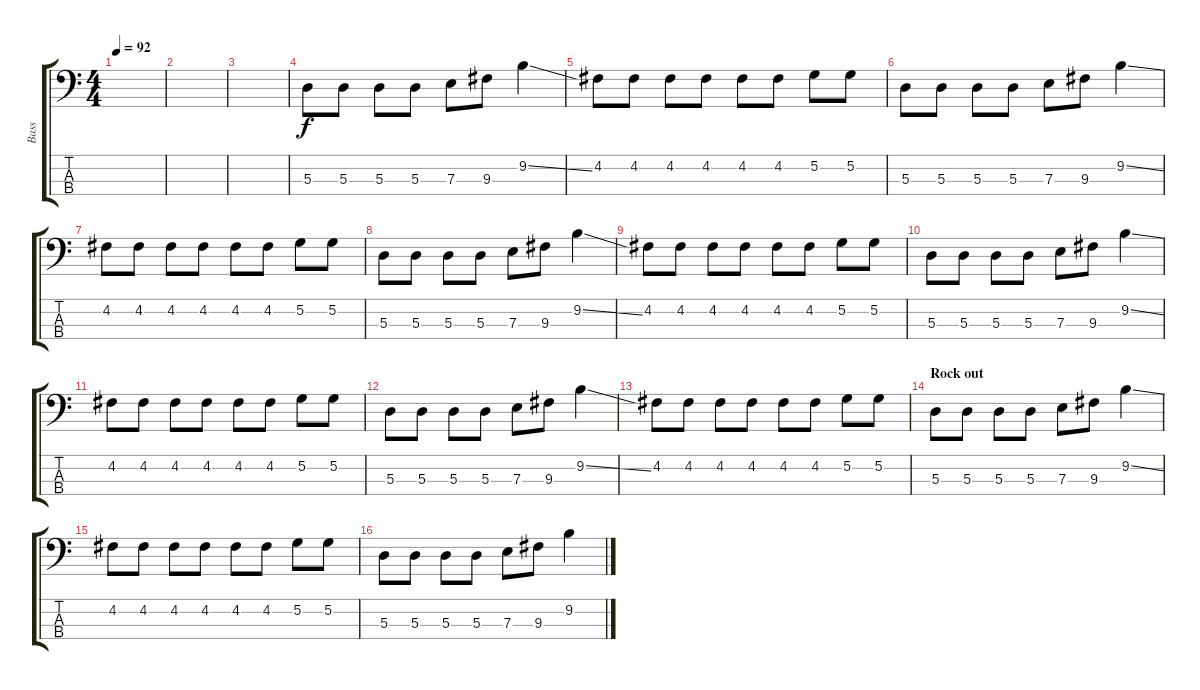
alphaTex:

\track ("Bass" "Bass") {instrument electricbassfinger}
\staff {score tabs}
\tuning (G2 D2 A1 E1) {hide}
\ts (4 4)
\tempo 92
\clef f4
\ks c
|
|
|
5.3.8 5.3.8 5.3.8 5.3.8 7.3.8 9.3.8 9.2{ss}.4 |
4.2.8 4.2.8 4.2.8 4.2.8 4.2.8 4.2.8 5.2.8 5.2.8 |
5.3.8 5.3.8 5.3.8 5.3.8 7.3.8 9.3.8 9.2{ss}.4 |
4.2.8 4.2.8 4.2.8 4.2.8 4.2.8 4.2.8 5.2.8 5.2.8 |
5.3.8 5.3.8 5.3.8 5.3.8 7.3.8 9.3.8 9.2{ss}.4 |
4.2.8 4.2.8 4.2.8 4.2.8 4.2.8 4.2.8 5.2.8 5.2.8 |
5.3.8 5.3.8 5.3.8 5.3.8 7.3.8 9.3.8 9.2{ss}.4 |
4.2.8 4.2.8 4.2.8 4.2.8 4.2.8 4.2.8 5.2.8 5.2.8 |
5.3.8 5.3.8 5.3.8 5.3.8 7.3.8 9.3.8 9.2{ss}.4 |
4.2.8 4.2.8 4.2.8 4.2.8 4.2.8 4.2.8 5.2.8 5.2.8 |
\section ("" "Rock out")
5.3.8 5.3.8 5.3.8 5.3.8 7.3.8 9.3.8 9.2{ss}.4 |
4.2.8 4.2.8 4.2.8 4.2.8 4.2.8 4.2.8 5.2.8 5.2.8 |
5.3.8 5.3.8 5.3.8 5.3.8 7.3.8 9.3.8 9.2{ss}.4
